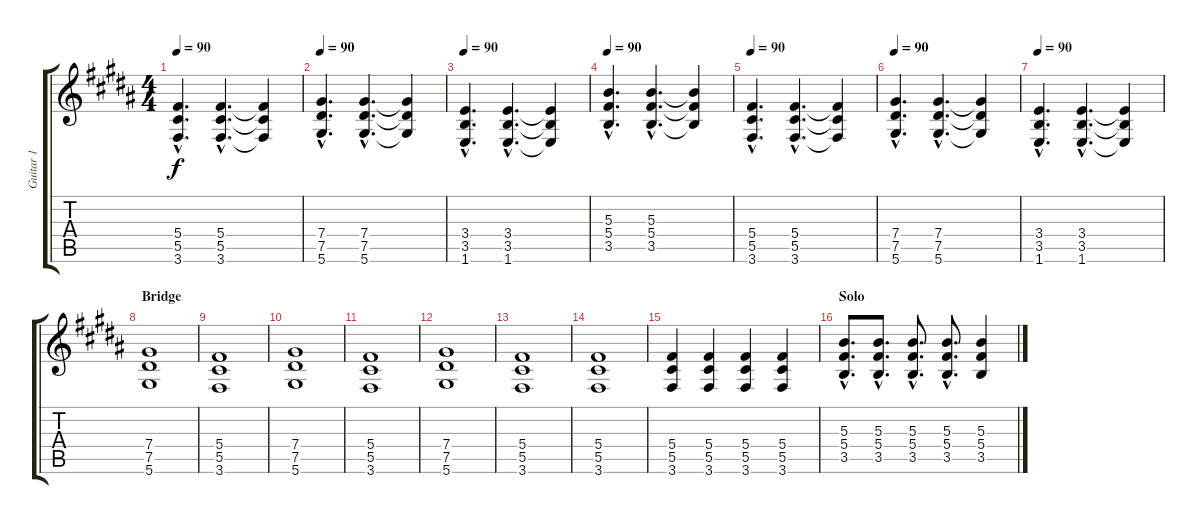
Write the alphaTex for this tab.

\track ("Guitar 1" "Guitar 1") {instrument electricguitarclean}
\staff {score tabs}
\tuning (Eb4 Bb3 Gb3 Db3 Ab2 Eb2) {hide}
\ts (4 4)
\tempo 90
\clef g2
\ks b
(5.4{hac} 5.5{hac} 3.6{hac}).4{d dy f} (5.4{hac} 5.5{hac} 3.6{hac}).4{d} (5.4{t} 5.5{t} 3.6{t}).4 |
\tempo 90
(7.4{hac} 7.5{hac} 5.6{hac}).4{d} (7.4{hac} 7.5{hac} 5.6{hac}).4{d} (7.4{t} 7.5{t} 5.6{t}).4 |
\tempo 90
(3.4{hac} 3.5{hac} 1.6{hac}).4{d} (3.4{hac} 3.5{hac} 1.6{hac}).4{d} (3.4{t} 3.5{t} 1.6{t}).4 |
\tempo 90
(5.3{hac} 5.4{hac} 3.5{hac}).4{d volume 13 instrument distortionguitar} (5.3{hac} 5.4{hac} 3.5{hac}).4{d} (5.3{t} 5.4{t} 3.5{t}).4 |
\tempo 90
(5.4{hac} 5.5{hac} 3.6{hac}).4{d} (5.4{hac} 5.5{hac} 3.6{hac}).4{d} (5.4{t} 5.5{t} 3.6{t}).4 |
\tempo 90
(7.4{hac} 7.5{hac} 5.6{hac}).4{d} (7.4{hac} 7.5{hac} 5.6{hac}).4{d} (7.4{t} 7.5{t} 5.6{t}).4 |
\tempo 90
(3.4{hac} 3.5{hac} 1.6{hac}).4{d} (3.4{hac} 3.5{hac} 1.6{hac}).4{d} (3.4{t} 3.5{t} 1.6{t}).4 |
\section ("" "Bridge")
(7.4 7.5 5.6).1 |
(5.4 5.5 3.6).1 |
(7.4 7.5 5.6).1 |
(5.4 5.5 3.6).1 |
(7.4 7.5 5.6).1 |
(5.4 5.5 3.6).1 |
(5.4 5.5 3.6).1 |
(5.4 5.5 3.6).4 (5.4 5.5 3.6).4 (5.4 5.5 3.6).4 (5.4 5.5 3.6).4 |
\section ("" "Solo")
(5.3{hac} 5.4{hac} 3.5{hac}).8{d volume 9 balance 8 instrument distortionguitar} (5.3{hac} 5.4{hac} 3.5{hac}).8{d} (5.3{hac} 5.4{hac} 3.5{hac}).8{d} (5.3{hac} 5.4{hac} 3.5{hac}).8{d} (5.3 5.4 3.5).4
